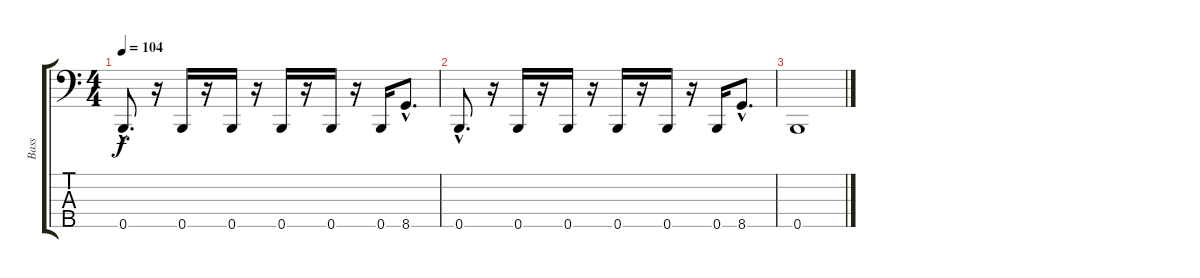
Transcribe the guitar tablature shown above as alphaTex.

\track ("Bass" "Bass") {instrument electricbassfinger}
\staff {score tabs}
\tuning (G2 D2 A1 E1 B0) {hide}
\ts (4 4)
\tempo 104
\clef f4
\ks c
0.5{hac}.8{d dy f} r.16 0.5.16 r.16 0.5.16 r.16 0.5.16 r.16 0.5.16 r.16 0.5.16 8.5{hac}.8{d} |
0.5{hac}.8{d} r.16 0.5.16 r.16 0.5.16 r.16 0.5.16 r.16 0.5.16 r.16 0.5.16 8.5{hac}.8{d} |
0.5.1
